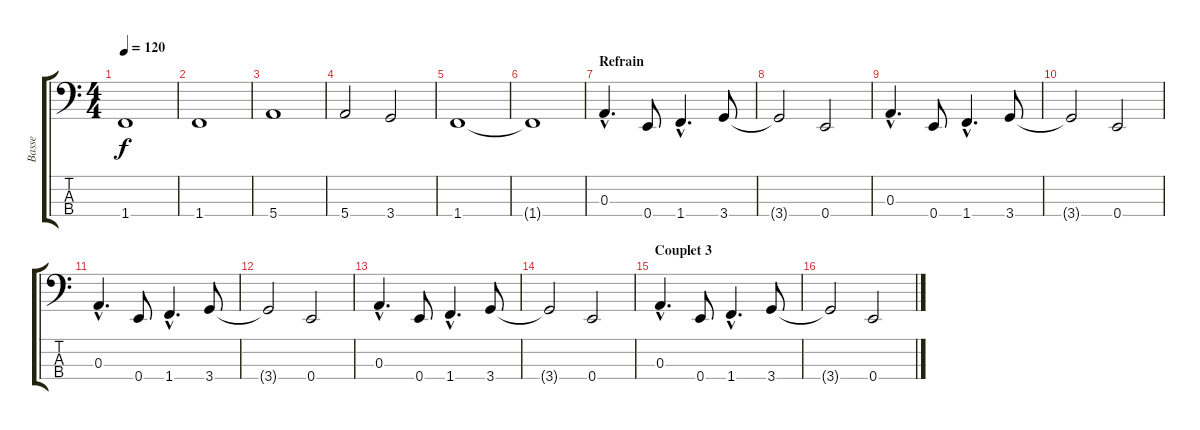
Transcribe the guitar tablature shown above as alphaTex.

\track ("Basse" "Basse") {instrument electricbassfinger}
\staff {score tabs}
\tuning (G2 D2 A1 E1) {hide}
\ts (4 4)
\tempo 120
\clef f4
\ks c
1.4.1{dy f} |
1.4.1 |
5.4.1 |
5.4.2 3.4.2 |
1.4.1 |
1.4{t}.1 |
\section ("" "Refrain")
0.3{hac}.4{d} 0.4.8 1.4{hac}.4{d} 3.4.8 |
3.4{t}.2 0.4.2 |
0.3{hac}.4{d} 0.4.8 1.4{hac}.4{d} 3.4.8 |
3.4{t}.2 0.4.2 |
0.3{hac}.4{d} 0.4.8 1.4{hac}.4{d} 3.4.8 |
3.4{t}.2 0.4.2 |
0.3{hac}.4{d} 0.4.8 1.4{hac}.4{d} 3.4.8 |
3.4{t}.2 0.4.2 |
\section ("" "Couplet 3")
0.3{hac}.4{d} 0.4.8 1.4{hac}.4{d} 3.4.8 |
3.4{t}.2 0.4.2
